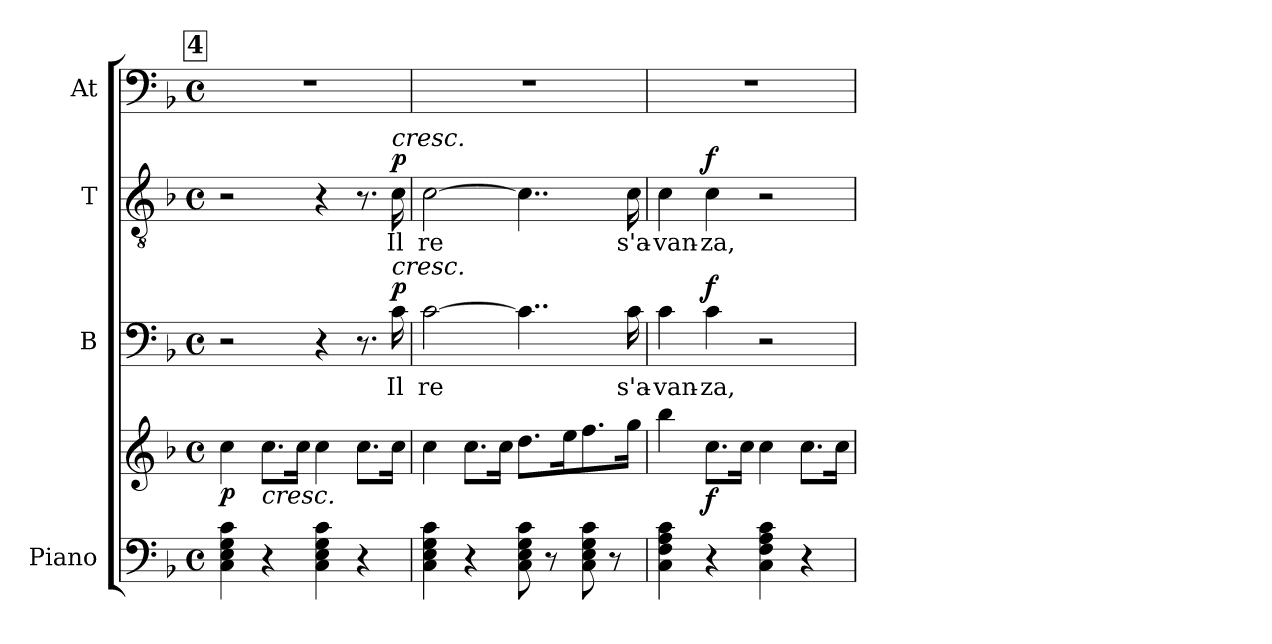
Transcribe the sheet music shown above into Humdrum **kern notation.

**kern	**kern	**dynam	**kern	**text	**dynam	**kern	**text	**dynam	**kern
*part4	*part4	*part4	*part3	*part3	*part3	*part2	*part2	*part2	*part1
*staff5	*staff4	*staff4/5	*staff3	*staff3	*staff3	*staff2	*staff2	*staff2	*staff1
*I"Piano	*	*	*I"B	*	*	*I"T	*	*	*I"At
*I'Pno	*	*	*I'B	*	*	*I'T	*	*	*I'At
*clefF4	*clefG2	*	*clefF4	*	*	*clefGv2	*	*	*clefF4
*k[b-]	*k[b-]	*	*k[b-]	*	*	*k[b-]	*	*	*k[b-]
*M4/4	*M4/4	*	*M4/4	*	*	*M4/4	*	*	*M4/4
*met(c)	*met(c)	*	*met(c)	*	*	*met(c)	*	*	*met(c)
!!LO:REH:place=s1:a:B:fs=14:t=4
=84	=84	=84	=84	=84	=84	=84	=84	=84	=84
!	!	!LO:DY:b	!	!	!	!	!	!	!
4C\ 4E\ 4G\ 4c\	4cc\	p	2r	.	.	2r	.	.	1r
!	!LO:TX:b:i:t=cresc.	!	!	!	!	!	!	!	!
4r	8.cc\L	.	.	.	.	.	.	.	.
.	16cc\Jk	.	.	.	.	.	.	.	.
4C\ 4E\ 4G\ 4c\	4cc\	.	4r	.	.	4r	.	.	.
4r	8.cc\L	.	8.r	.	.	8.r	.	.	.
!	!	!	!	!	!	!LO:TX:a:i:t=cresc.	!	!	!
!	!	!	!LO:TX:a:i:t=cresc.	!	!	!	!	!	!
!	!	!	!	!LO:LY:b	!LO:DY:a	!	!LO:LY:b	!LO:DY:a	!
.	16cc\Jk	.	16c\	Il	p	16c\	Il	p	.
=85	=85	=85	=85	=85	=85	=85	=85	=85	=85
!	!	!	!	!LO:LY:b	!	!	!LO:LY:b	!	!
4C\ 4E\ 4G\ 4c\	4cc\	.	[2c\	re	.	[2c\	re	.	1r
4r	8.cc\L	.	.	.	.	.	.	.	.
.	16cc\Jk	.	.	.	.	.	.	.	.
8C\ 8E\ 8G\ 8c\	8.dd\L	.	4..c\]	.	.	4..c\]	.	.	.
8r	.	.	.	.	.	.	.	.	.
.	16ee\K	.	.	.	.	.	.	.	.
8C\ 8E\ 8G\ 8c\	8.ff\	.	.	.	.	.	.	.	.
8r	.	.	.	.	.	.	.	.	.
!	!	!	!	!LO:LY:b	!	!	!LO:LY:b	!	!
.	16gg\Jk	.	16c\	s'a-	.	16c\	s'a-	.	.
=86	=86	=86	=86	=86	=86	=86	=86	=86	=86
!	!	!	!	!LO:LY:b	!	!	!LO:LY:b	!	!
4C\ 4F\ 4A\ 4c\	4bb-\	.	4c\	-van-	.	4c\	-van-	.	1r
!	!	!LO:DY:b	!	!LO:LY:b	!LO:DY:a	!	!LO:LY:b	!LO:DY:a	!
4r	8.cc\L	f	4c\	-za,	f	4c\	-za,	f	.
.	16cc\Jk	.	.	.	.	.	.	.	.
4C\ 4F\ 4A\ 4c\	4cc\	.	2r	.	.	2r	.	.	.
4r	8.cc\L	.	.	.	.	.	.	.	.
.	16cc\Jk	.	.	.	.	.	.	.	.
=	=	=	=	=	=	=	=	=	=
*-	*-	*-	*-	*-	*-	*-	*-	*-	*-
